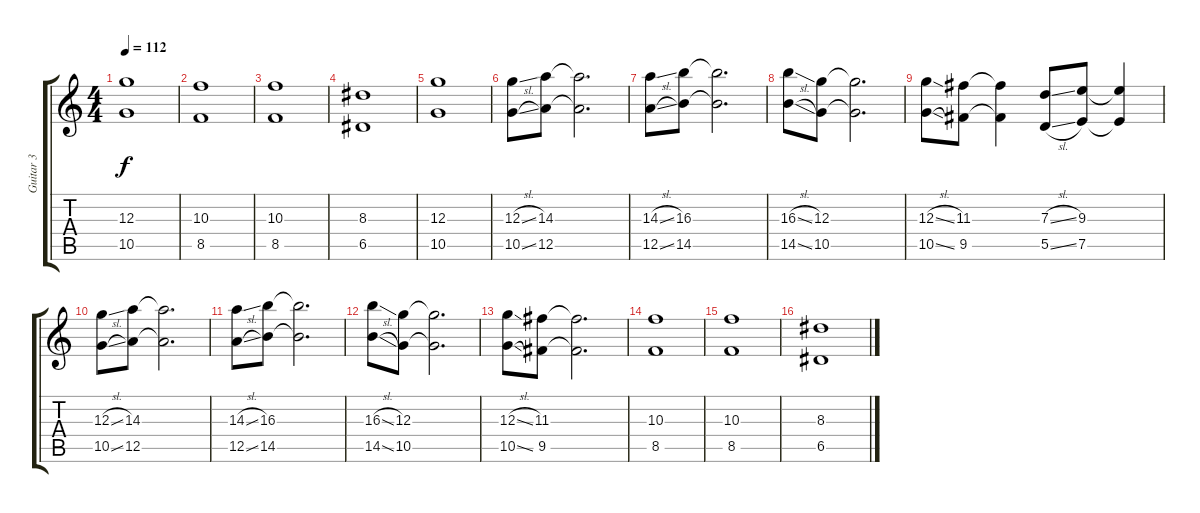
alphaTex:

\track ("Guitar 3" "Guitar 3") {instrument overdrivenguitar}
\staff {score tabs}
\tuning (E4 B3 G3 D3 A2 E2) {hide}
\ts (4 4)
\tempo 112
\clef g2
\ks c
(12.3 10.5).1{dy f} |
(10.3 8.5).1 |
(10.3 8.5).1 |
(8.3 6.5).1 |
(12.3 10.5).1 |
(12.3{sl} 10.5{sl}).8 (14.3 12.5).8 (14.3{t} 12.5{t}).2{d} |
(14.3{sl} 12.5{sl}).8 (16.3 14.5).8 (16.3{t} 14.5{t}).2{d} |
(16.3{sl} 14.5{sl}).8 (12.3 10.5).8 (12.3{t} 10.5{t}).2{d} |
(12.3{sl} 10.5{sl}).8 (11.3 9.5).8 (11.3{t} 9.5{t}).4 (7.3{sl} 5.5{sl}).8 (9.3 7.5).8 (9.3{t} 7.5{t}).4 |
(12.3{sl} 10.5{sl}).8 (14.3 12.5).8 (14.3{t} 12.5{t}).2{d} |
(14.3{sl} 12.5{sl}).8 (16.3 14.5).8 (16.3{t} 14.5{t}).2{d} |
(16.3{sl} 14.5{sl}).8 (12.3 10.5).8 (12.3{t} 10.5{t}).2{d} |
(12.3{sl} 10.5{sl}).8 (11.3 9.5).8 (11.3{t} 9.5{t}).2{d} |
(10.3 8.5).1 |
(10.3 8.5).1 |
(8.3 6.5).1
